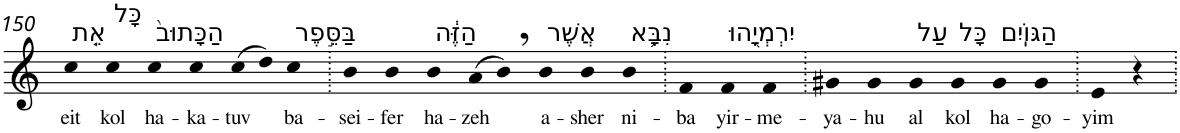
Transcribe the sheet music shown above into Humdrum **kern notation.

**kern	**text
*part1	*part1
*staff1	*staff1
*I"Piano	*
*I'Pno	*
!!LO:PB:g=z
*clefG2	*
*k[]	*
=150	=150
!LO:TX:a:t=אֵ֤ת	!
!	!LO:LY:b
4cc	eit
!LO:TX:a:t=כָּל	!
!	!LO:LY:b
4cc	kol
!LO:TX:a:t=הַכָּתוּב֙	!
!	!LO:LY:b
4cc	ha-
!	!LO:LY:b
4cc	-ka-
!	!LO:LY:b
(>8cc	-tuv
8dd)	.
!LO:TX:a:t=בַּסֵּ֣פֶר	!
!	!LO:LY:b
4cc	ba-
=151.	=151.
!	!LO:LY:b
4b	-sei-
!	!LO:LY:b
4b	-fer
!LO:TX:a:t=הַזֶּ֔ה	!
!	!LO:LY:b
4b	ha-
!	!LO:LY:b
(>8a	-zeh
8b,)	.
!LO:TX:a:t=אֲשֶׁר	!
!	!LO:LY:b
4b	a-
!	!LO:LY:b
4b	-sher
!LO:TX:a:t=נִבָּ֥א	!
!	!LO:LY:b
4b	ni-
=152.	=152.
!	!LO:LY:b
4f	-ba
!LO:TX:a:t=יִרְמְיָ֖הוּ	!
!	!LO:LY:b
4f	yir-
!	!LO:LY:b
4f	-me-
=153.	=153.
!	!LO:LY:b
4g#X	-ya-
!	!LO:LY:b
4g#	-hu
!LO:TX:a:t=עַל	!
!	!LO:LY:b
4g#	al
!LO:TX:a:t=כָּל	!
!	!LO:LY:b
4g#	kol
!LO:TX:a:t=הַגּוֹיִֽם	!
!	!LO:LY:b
4g#	ha-
!	!LO:LY:b
4g#	-go-
=154.	=154.
!	!LO:LY:b
4e	-yim
4r	.
=.	=.
*-	*-
